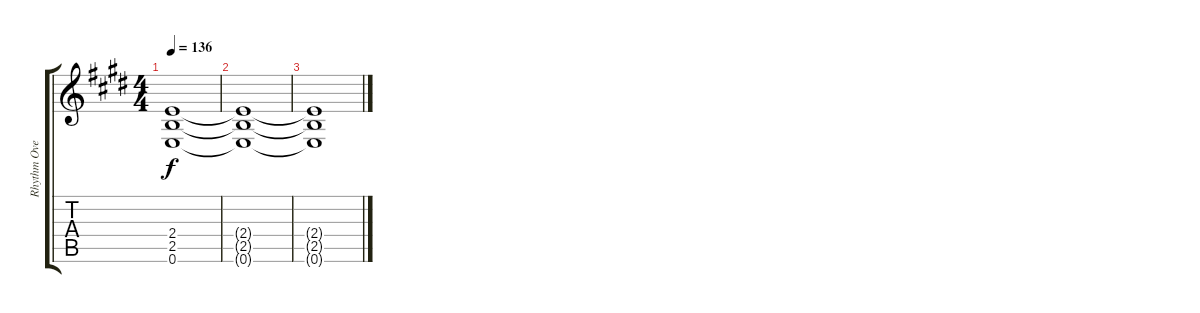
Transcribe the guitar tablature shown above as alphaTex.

\track ("Rhythm Overdub" "Rhythm Ove") {instrument distortionguitar}
\staff {score tabs}
\tuning (E4 B3 G3 D3 A2 E2) {hide}
\ts (4 4)
\tempo 136
\clef g2
\ks e
(2.4{t} 2.5{t} 0.6{t}).1{dy f} |
(2.4{t} 2.5{t} 0.6{t}).1 |
(2.4{t} 2.5{t} 0.6{t}).1
